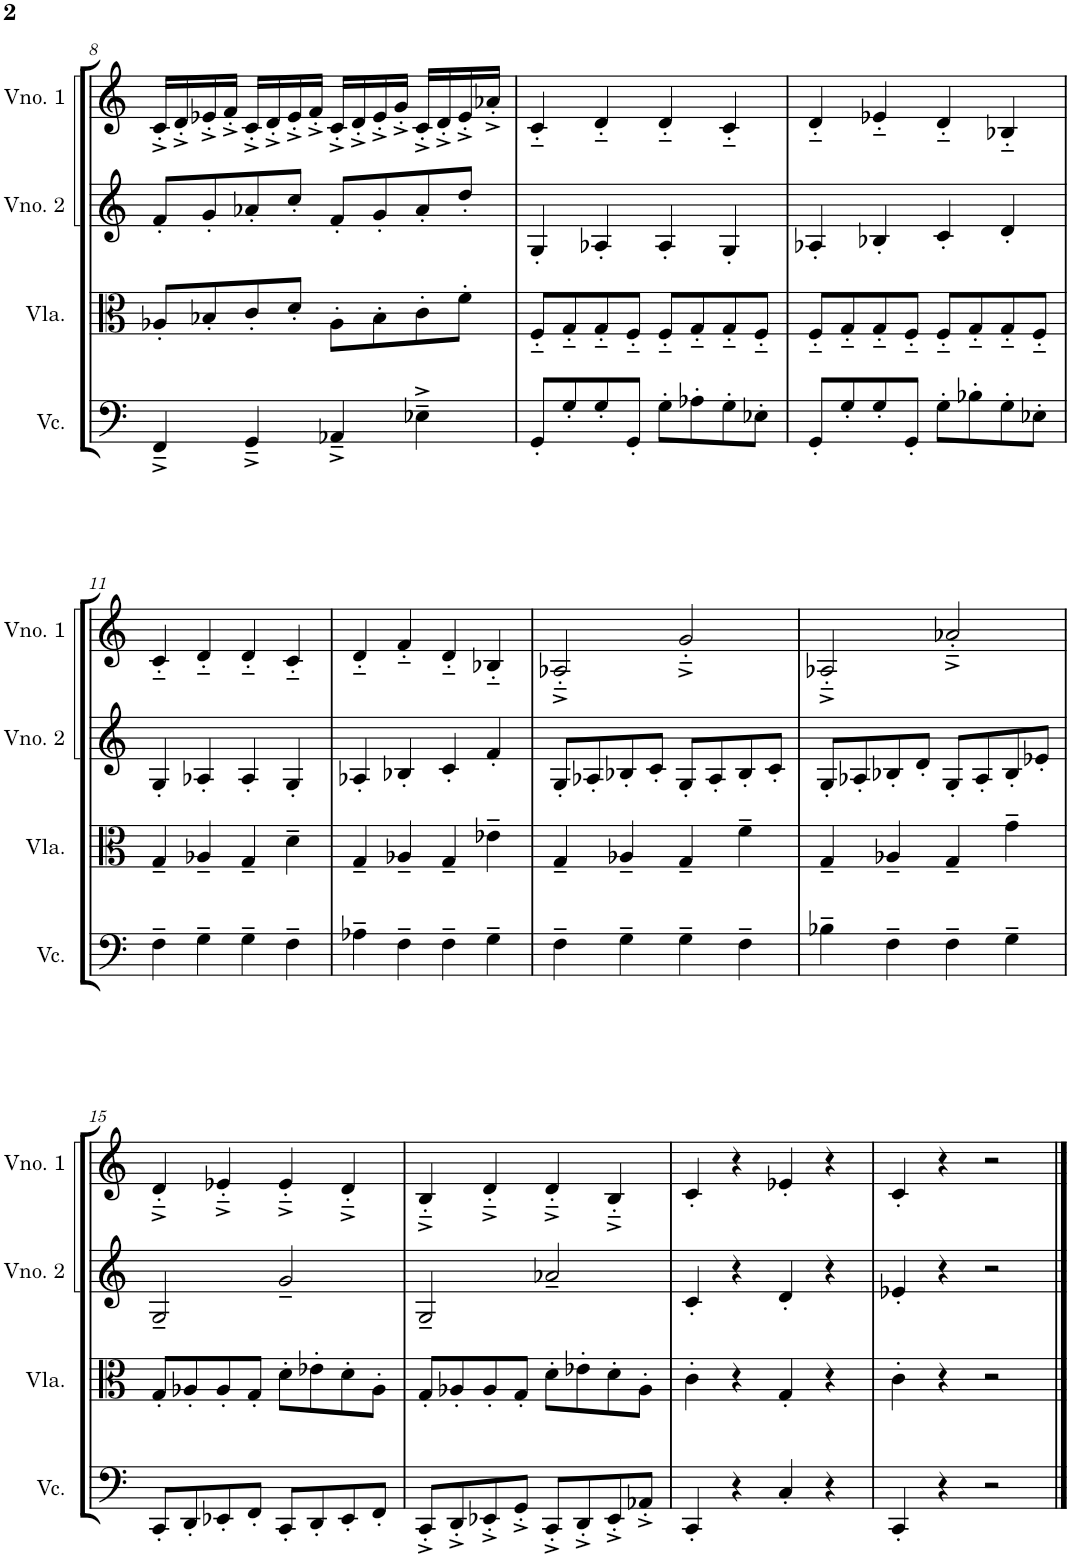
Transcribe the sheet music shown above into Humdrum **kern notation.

**kern	**kern	**kern	**kern
*part4	*part3	*part2	*part1
*staff4	*staff3	*staff2	*staff1
*I"Violoncelo	*I"Viola	*I"Violino 2	*I"Violino 1
*I'Vc.	*I'Vla.	*I'Vno. 2	*I'Vno. 1
!!LO:PB:g=z
*clefF4	*clefC3	*clefG2	*clefG2
*k[]	*k[]	*k[]	*k[]
*M4/4	*M4/4	*M4/4	*M4/4
=8	=8	=8	=8
4FF~^/	8A-X'/L	8f'/L	16c'^/LL
.	.	.	16d'^/
.	8B-X'/	8g'/	16e-X'^/
.	.	.	16f'^/JJ
4GG~^/	8c'/	8a-X'/	16c'^/LL
.	.	.	16d'^/
.	8d'/J	8cc'/J	16e-'^/
.	.	.	16f'^/JJ
4AA-X~^/	8A-'\L	8f'/L	16c'^/LL
.	.	.	16d'^/
.	8B-'\	8g'/	16e-'^/
.	.	.	16g'^/JJ
4E-X~^\	8c'\	8a-'/	16c'^/LL
.	.	.	16d'^/
.	8f'\J	8dd'/J	16e-'^/
.	.	.	16a-X'^/JJ
=9	=9	=9	=9
8GG'/L	8F'~/L	4G'/	4c'~/
8G'/	8G'~/	.	.
8G'/	8G'~/	4A-X'/	4d'~/
8GG'/J	8F'~/J	.	.
8G'\L	8F'~/L	4A-'/	4d'~/
8A-X'\	8G'~/	.	.
8G'\	8G'~/	4G'/	4c'~/
8E-X'\J	8F'~/J	.	.
=10	=10	=10	=10
8GG'/L	8F'~/L	4A-X'/	4d'~/
8G'/	8G'~/	.	.
8G'/	8G'~/	4B-X'/	4e-X'~/
8GG'/J	8F'~/J	.	.
8G'\L	8F'~/L	4c'/	4d'~/
8B-X'\	8G'~/	.	.
8G'\	8G'~/	4d'/	4B-X'~/
8E-X'\J	8F'~/J	.	.
!!LO:LB:g=z
=11	=11	=11	=11
4F~\	4G~/	4G'/	4c'~/
4G~\	4A-X~/	4A-X'/	4d'~/
4G~\	4G~/	4A-'/	4d'~/
4F~\	4d~\	4G'/	4c'~/
=12	=12	=12	=12
4A-X~\	4G~/	4A-X'/	4d'~/
4F~\	4A-X~/	4B-X'/	4f'~/
4F~\	4G~/	4c'/	4d'~/
4G~\	4e-X~\	4f'/	4B-X'~/
=13	=13	=13	=13
4F~\	4G~/	8G'/L	2A-X'~^/
.	.	8A-X'/	.
4G~\	4A-X~/	8B-X'/	.
.	.	8c'/J	.
4G~\	4G~/	8G'/L	2g'~^/
.	.	8A-'/	.
4F~\	4f~\	8B-'/	.
.	.	8c'/J	.
=14	=14	=14	=14
4B-X~\	4G~/	8G'/L	2A-X'~^/
.	.	8A-X'/	.
4F~\	4A-X~/	8B-X'/	.
.	.	8d'/J	.
4F~\	4G~/	8G'/L	2a-X'~^/
.	.	8A-'/	.
4G~\	4g~\	8B-'/	.
.	.	8e-X'/J	.
!!LO:LB:g=z
=15	=15	=15	=15
8CC'/L	8G'/L	2G~/	4d'~^/
8DD'/	8A-X'/	.	.
8EE-X'/	8A-'/	.	4e-X'~^/
8FF'/J	8G'/J	.	.
8CC'/L	8d'\L	2g~/	4e-'~^/
8DD'/	8e-X'\	.	.
8EE-'/	8d'\	.	4d'~^/
8FF'/J	8A-'\J	.	.
=16	=16	=16	=16
8CC'^/L	8G'/L	2G~/	4B'~^/
8DD'^/	8A-X'/	.	.
8EE-X'^/	8A-'/	.	4d'~^/
8GG'^/J	8G'/J	.	.
8CC'^/L	8d'\L	2a-X~/	4d'~^/
8DD'^/	8e-X'\	.	.
8EE-'^/	8d'\	.	4B'~^/
8AA-X'^/J	8A-'\J	.	.
=17	=17	=17	=17
4CC'/	4c'\	4c'/	4c'/
4r	4r	4r	4r
4C'/	4G'/	4d'/	4e-X'/
4r	4r	4r	4r
=18	=18	=18	=18
4CC'/	4c'\	4e-X'/	4c'/
4r	4r	4r	4r
2r	2r	2r	2r
==	==	==	==
*-	*-	*-	*-
